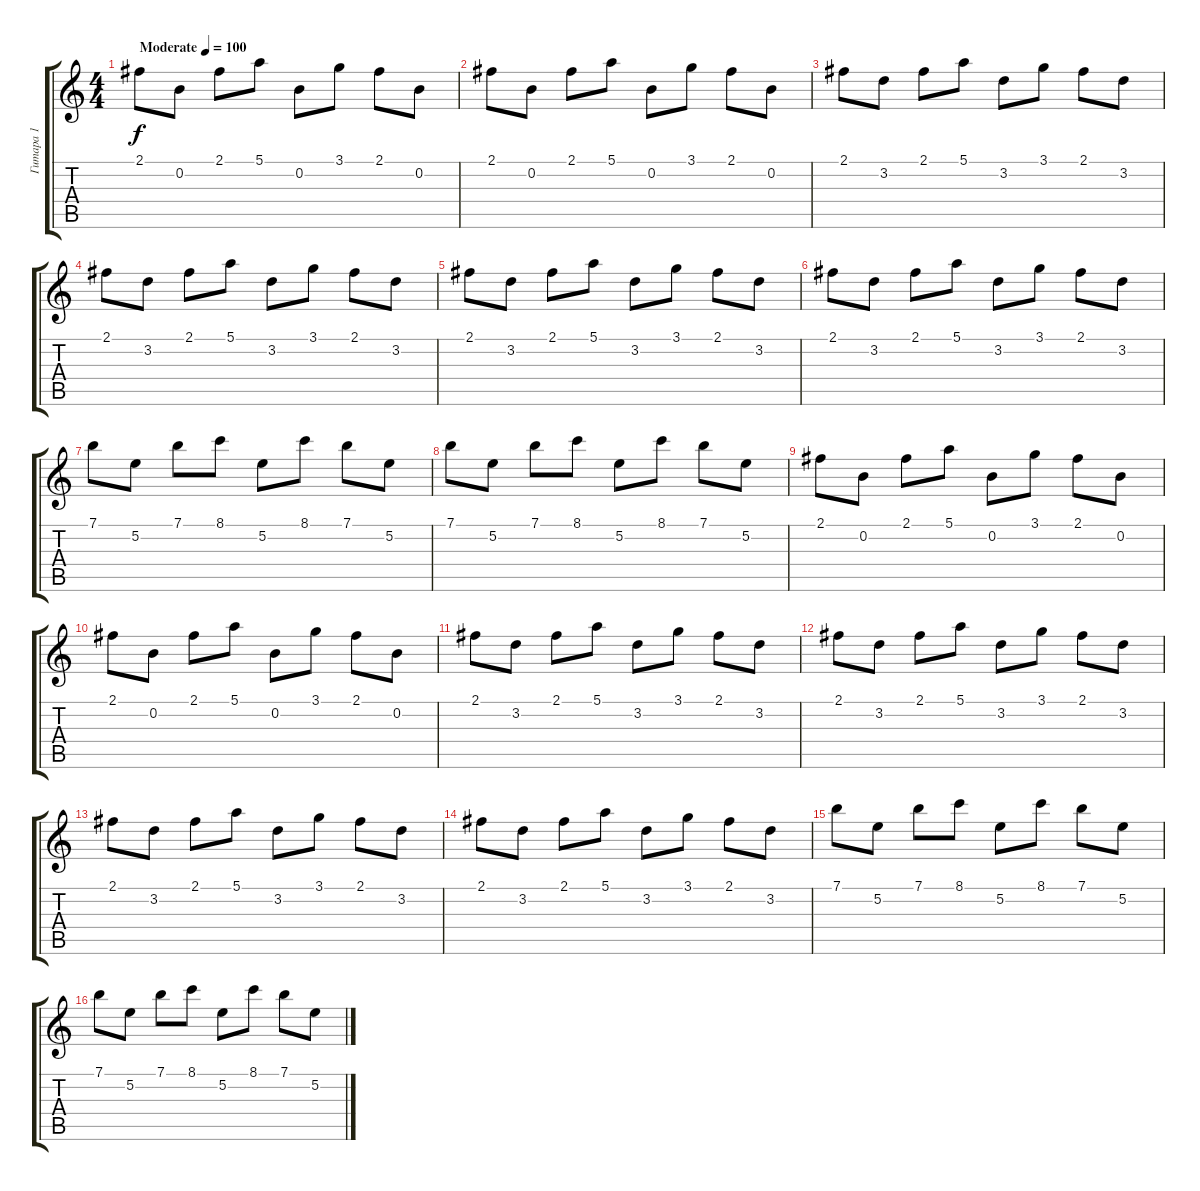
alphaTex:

\track ("Гитара 1" "Гитара 1") {instrument electricguitarclean}
\staff {score tabs}
\tuning (E4 B3 G3 D3 A2 D2) {hide}
\ts (4 4)
\tempo (100 "Moderate")
\clef g2
\ks c
2.1.8{dy f instrument electricguitarclean} 0.2.8 2.1.8 5.1.8 0.2.8 3.1.8 2.1.8 0.2.8 |
2.1.8 0.2.8 2.1.8 5.1.8 0.2.8 3.1.8 2.1.8 0.2.8 |
2.1.8 3.2.8 2.1.8 5.1.8 3.2.8 3.1.8 2.1.8 3.2.8 |
2.1.8 3.2.8 2.1.8 5.1.8 3.2.8 3.1.8 2.1.8 3.2.8 |
2.1.8 3.2.8 2.1.8 5.1.8 3.2.8 3.1.8 2.1.8 3.2.8 |
2.1.8 3.2.8 2.1.8 5.1.8 3.2.8 3.1.8 2.1.8 3.2.8 |
7.1.8 5.2.8 7.1.8 8.1.8 5.2.8 8.1.8 7.1.8 5.2.8 |
7.1.8 5.2.8 7.1.8 8.1.8 5.2.8 8.1.8 7.1.8 5.2.8 |
2.1.8 0.2.8 2.1.8 5.1.8 0.2.8 3.1.8 2.1.8 0.2.8 |
2.1.8 0.2.8 2.1.8 5.1.8 0.2.8 3.1.8 2.1.8 0.2.8 |
2.1.8 3.2.8 2.1.8 5.1.8 3.2.8 3.1.8 2.1.8 3.2.8 |
2.1.8 3.2.8 2.1.8 5.1.8 3.2.8 3.1.8 2.1.8 3.2.8 |
2.1.8 3.2.8 2.1.8 5.1.8 3.2.8 3.1.8 2.1.8 3.2.8 |
2.1.8 3.2.8 2.1.8 5.1.8 3.2.8 3.1.8 2.1.8 3.2.8 |
7.1.8 5.2.8 7.1.8 8.1.8 5.2.8 8.1.8 7.1.8 5.2.8 |
7.1.8 5.2.8 7.1.8 8.1.8 5.2.8 8.1.8 7.1.8 5.2.8
